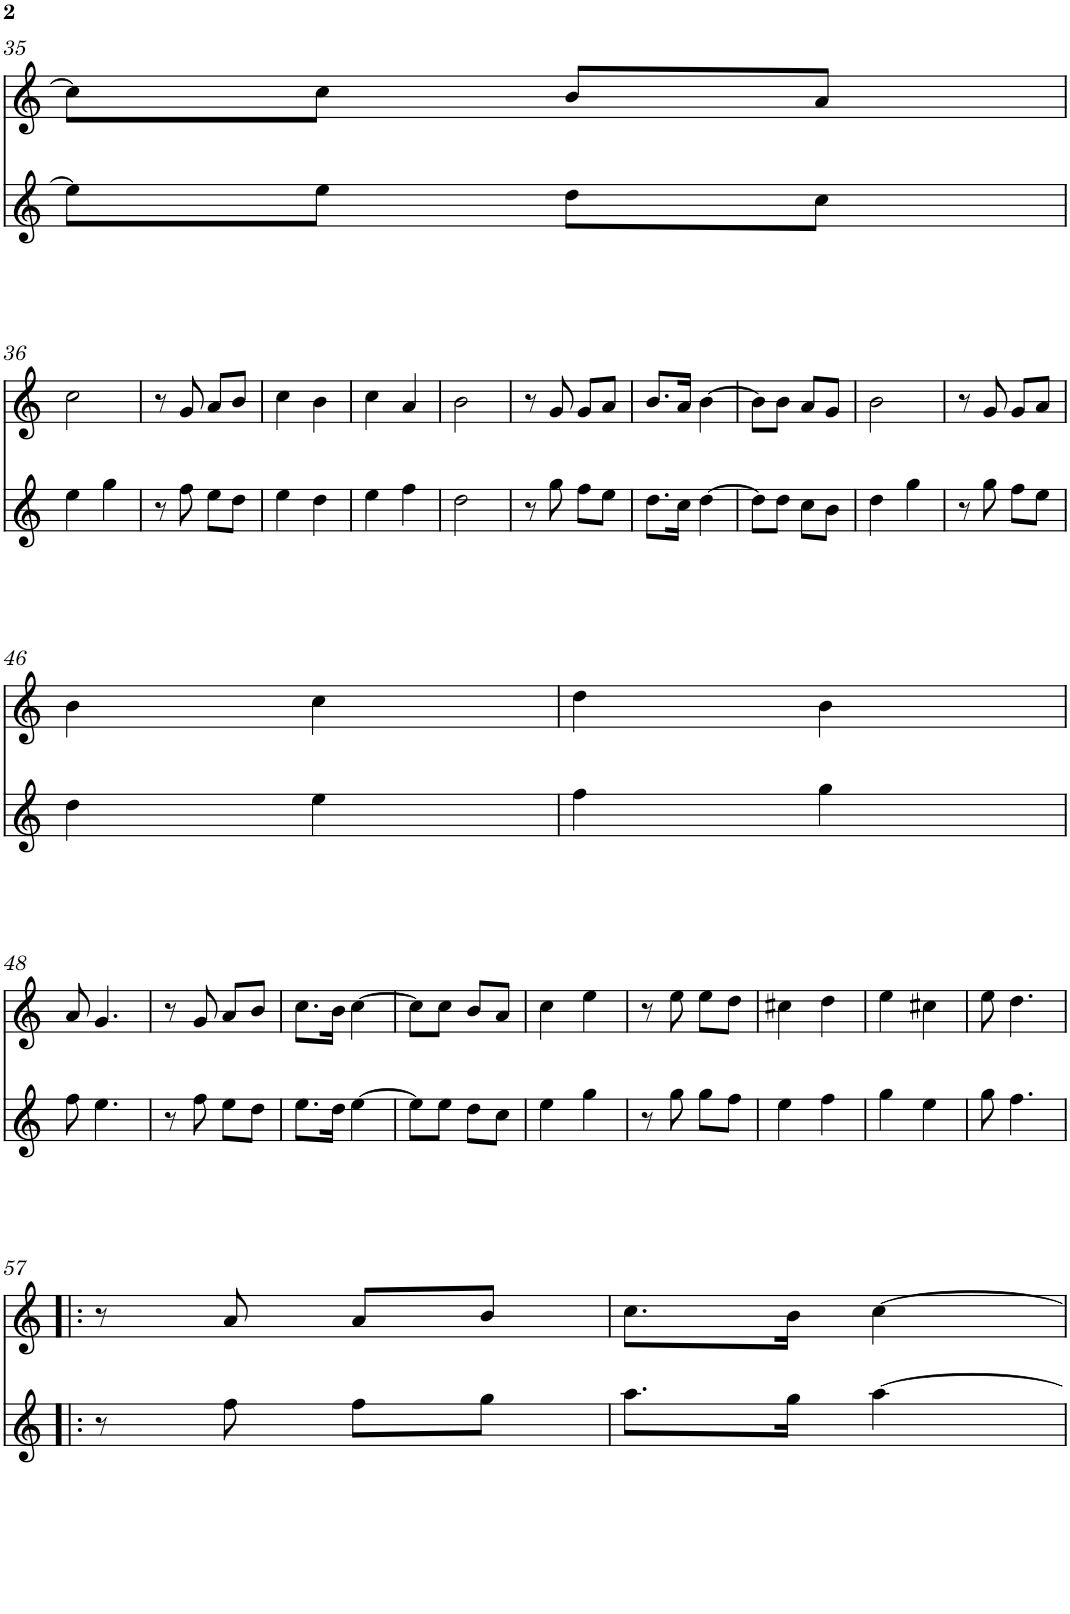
**kern	**kern
*part2	*part1
*staff2	*staff1
*I"Part 2	*I"Part 1
!!LO:PB:g=z
*clefG2	*clefG2
*k[]	*k[]
*M2/4	*M2/4
=35	=35
8ee\L]	8cc\L]
8ee\J	8cc\J
8dd\L	8b/L
8cc\J	8a/J
!!LO:LB:g=z
=36	=36
4ee\	2cc\
4gg\	.
=37	=37
8r	8r
8ff\	8g/
8ee\L	8a/L
8dd\J	8b/J
=38	=38
4ee\	4cc\
4dd\	4b\
=39	=39
4ee\	4cc\
4ff\	4a/
=40	=40
2dd\	2b\
=41	=41
8r	8r
8gg\	8g/
8ff\L	8g/L
8ee\J	8a/J
=42	=42
8.dd\L	8.b/L
16cc\Jk	16a/Jk
[4dd\	[4b\
=43	=43
8dd\L]	8b\L]
8dd\J	8b\J
8cc\L	8a/L
8b\J	8g/J
=44	=44
4dd\	2b\
4gg\	.
=45	=45
8r	8r
8gg\	8g/
8ff\L	8g/L
8ee\J	8a/J
!!LO:LB:g=z
=46	=46
4dd\	4b\
4ee\	4cc\
=47	=47
4ff\	4dd\
4gg\	4b\
!!LO:LB:g=z
=48	=48
8ff\	8a/
4.ee\	4.g/
=49	=49
8r	8r
8ff\	8g/
8ee\L	8a/L
8dd\J	8b/J
=50	=50
8.ee\L	8.cc\L
16dd\Jk	16b\Jk
[4ee\	[4cc\
=51	=51
8ee\L]	8cc\L]
8ee\J	8cc\J
8dd\L	8b/L
8cc\J	8a/J
=52	=52
4ee\	4cc\
4gg\	4ee\
=53	=53
8r	8r
8gg\	8ee\
8gg\L	8ee\L
8ff\J	8dd\J
=54	=54
4ee\	4cc#X\
4ff\	4dd\
=55	=55
4gg\	4ee\
4ee\	4cc#X\
=56	=56
8gg\	8ee\
4.ff\	4.dd\
!!LO:LB:g=z
=57!|:	=57!|:
8r	8r
8ff\	8a/
8ff\L	8a/L
8gg\J	8b/J
=58	=58
8.aa\L	8.cc\L
16gg\Jk	16b\Jk
[4aa\	[4cc\
=	=
*-	*-
